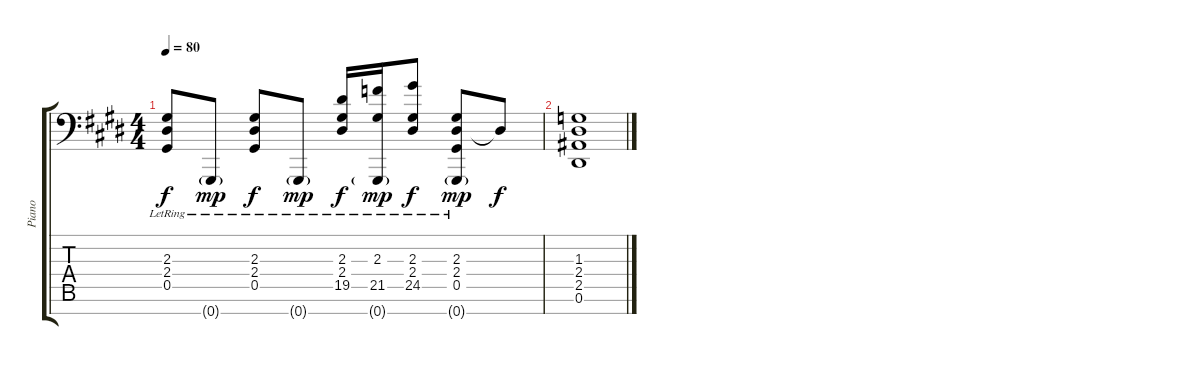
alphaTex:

\track ("Piano" "Piano") {instrument acousticgrandpiano}
\staff {score tabs}
\tuning (Eb4 Bb3 Gb3 Db3 Ab2 Eb2 Ab1) {hide}
\ts (4 4)
\tempo 80
\clef f4
\ks e
(2.3{lr} 2.4{lr} 0.5{lr}).8{dy f} 0.7{g lr}.8{dy mp} (2.3{lr} 2.4{lr} 0.5{lr}).8{dy f} 0.7{g lr}.8{dy mp} (2.3{lr} 2.4{lr} 19.5{lr}).16{dy f} (2.3{lr} 21.5{lr} 0.7{g lr}).16{dy mp} (2.3{lr} 2.4{lr} 24.5{lr}).8{dy f} (2.3{lr} 2.4{lr} 0.5{lr} 0.7{g lr}).8{dy mp} 2.4{t}.8{dy f} |
(1.3 2.4 2.5 0.6).1
